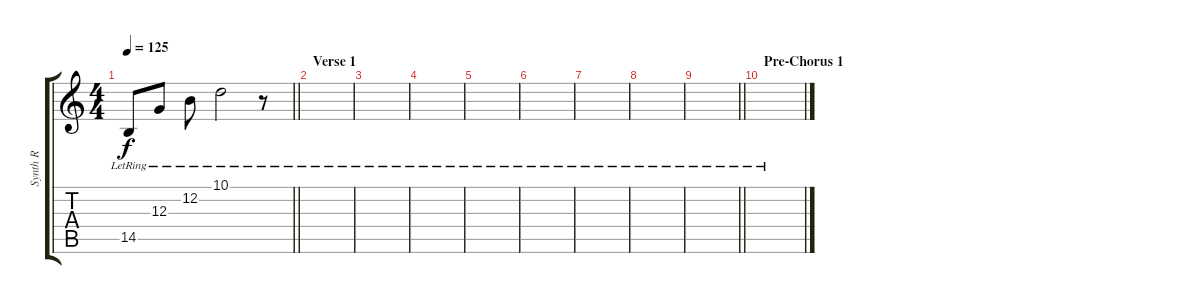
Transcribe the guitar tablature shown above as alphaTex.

\track ("Synth R" "Synth R") {instrument brightacousticpiano}
\staff {score tabs}
\tuning (E4 B3 G3 D3 A2 D2) {hide}
\ts (4 4)
\tempo 125
\clef g2
\barLineRight lightlight
\ks c
14.5{lr}.8{dy f} 12.3{lr}.8 12.2{lr}.8 10.1{lr}.2 r.8 |
\section ("" "Verse 1")
|
|
|
|
|
|
|
\barLineRight lightlight
|
\section ("" "Pre-Chorus 1")
